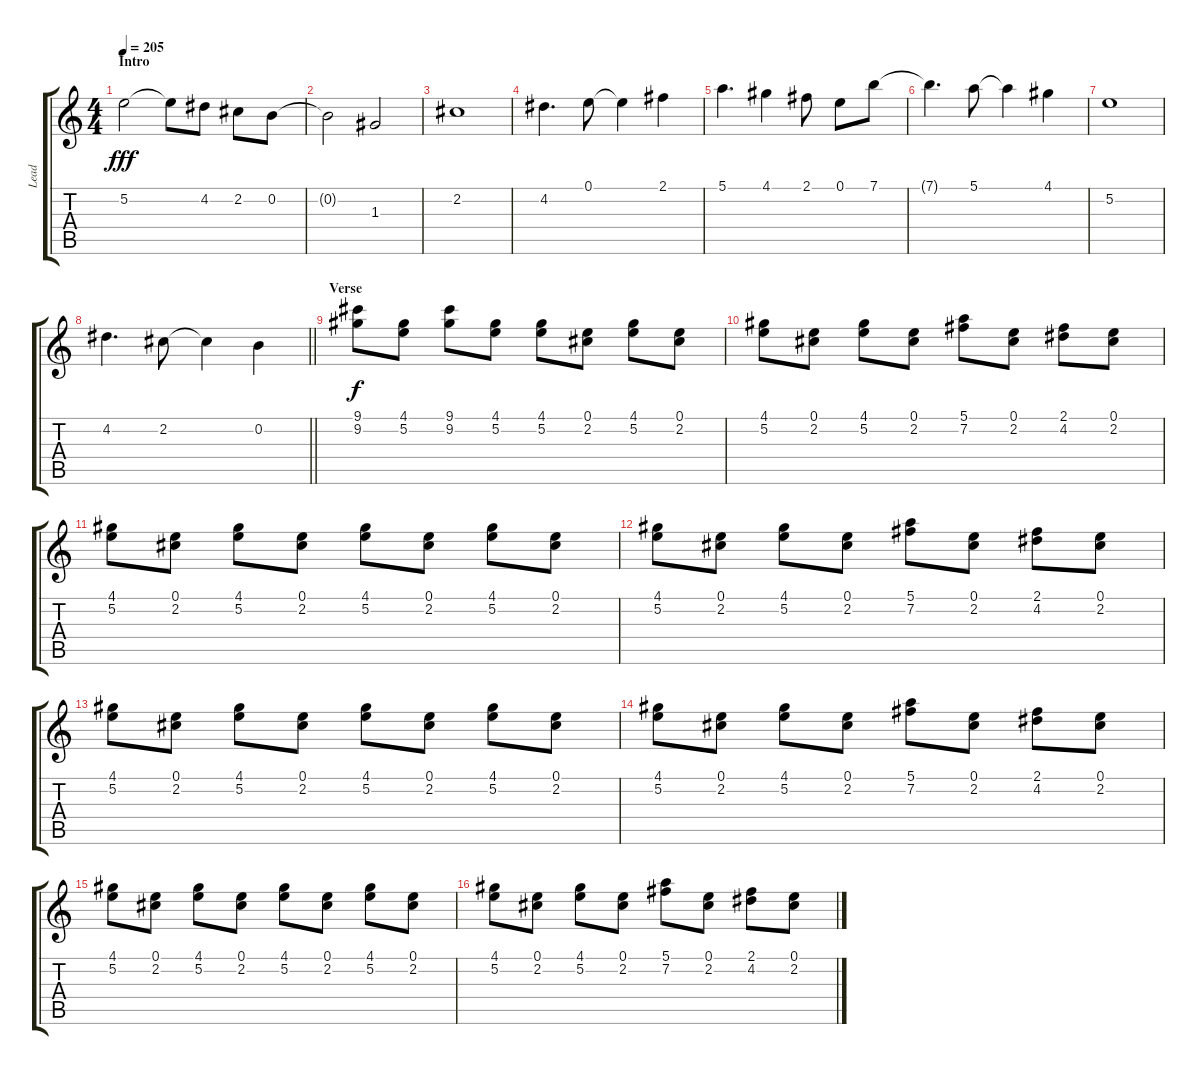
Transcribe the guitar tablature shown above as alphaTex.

\track ("Lead" "Lead") {instrument overdrivenguitar}
\staff {score tabs}
\tuning (E4 B3 G3 D3 A2 E2) {hide}
\ts (4 4)
\section ("" "Intro")
\tempo 205
\clef g2
\ks c
5.2.2{dy fff} 5.2{t}.8 4.2.8 2.2.8 0.2.8 |
0.2{t}.2 1.3.2 |
2.2.1 |
4.2.4{d} 0.1.8 0.1{t}.4 2.1.4 |
5.1.4{d} 4.1.4 2.1.8 0.1.8 7.1.8 |
7.1{t}.4{d} 5.1.8 5.1{t}.4 4.1.4 |
5.2.1 |
\barLineRight lightlight
4.2.4{d} 2.2.8 2.2{t}.4 0.2.4 |
\section ("" "Verse")
(9.1 9.2).8{dy f} (4.1 5.2).8 (9.1 9.2).8 (4.1 5.2).8 (4.1 5.2).8 (0.1 2.2).8 (4.1 5.2).8 (0.1 2.2).8 |
(4.1 5.2).8 (0.1 2.2).8 (4.1 5.2).8 (0.1 2.2).8 (5.1 7.2).8 (0.1 2.2).8 (2.1 4.2).8 (0.1 2.2).8 |
(4.1 5.2).8 (0.1 2.2).8 (4.1 5.2).8 (0.1 2.2).8 (4.1 5.2).8 (0.1 2.2).8 (4.1 5.2).8 (0.1 2.2).8 |
(4.1 5.2).8 (0.1 2.2).8 (4.1 5.2).8 (0.1 2.2).8 (5.1 7.2).8 (0.1 2.2).8 (2.1 4.2).8 (0.1 2.2).8 |
(4.1 5.2).8 (0.1 2.2).8 (4.1 5.2).8 (0.1 2.2).8 (4.1 5.2).8 (0.1 2.2).8 (4.1 5.2).8 (0.1 2.2).8 |
(4.1 5.2).8 (0.1 2.2).8 (4.1 5.2).8 (0.1 2.2).8 (5.1 7.2).8 (0.1 2.2).8 (2.1 4.2).8 (0.1 2.2).8 |
(4.1 5.2).8 (0.1 2.2).8 (4.1 5.2).8 (0.1 2.2).8 (4.1 5.2).8 (0.1 2.2).8 (4.1 5.2).8 (0.1 2.2).8 |
(4.1 5.2).8 (0.1 2.2).8 (4.1 5.2).8 (0.1 2.2).8 (5.1 7.2).8 (0.1 2.2).8 (2.1 4.2).8 (0.1 2.2).8
